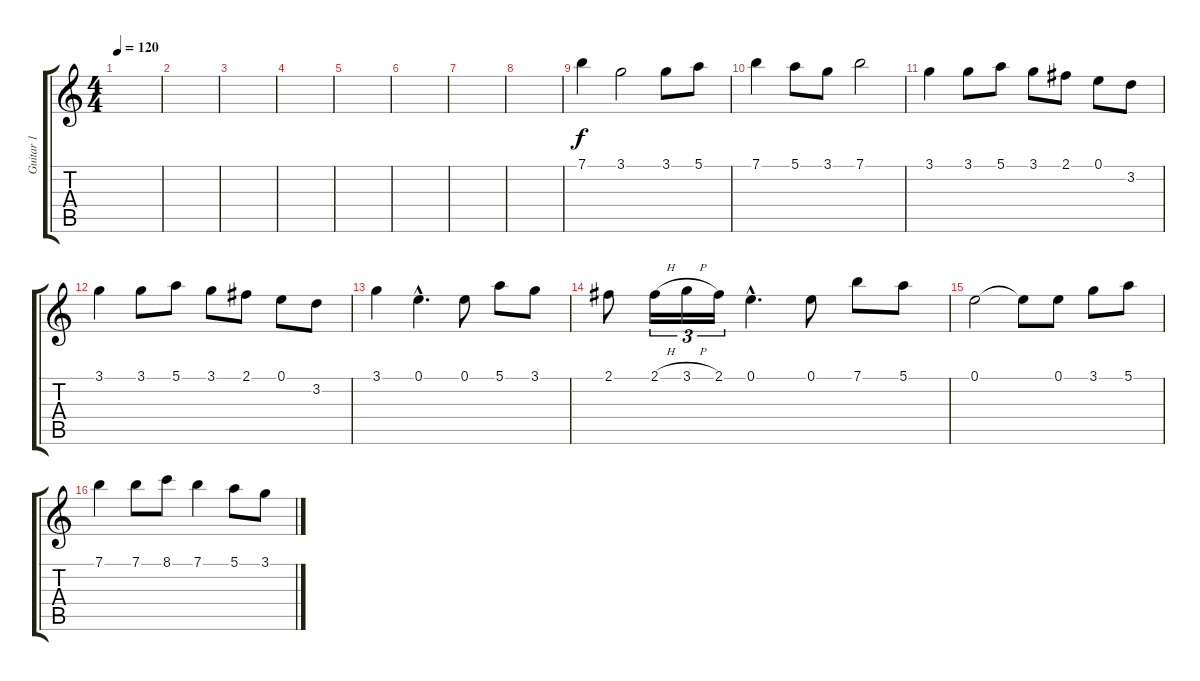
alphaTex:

\track ("Guitar 1" "Guitar 1") {instrument overdrivenguitar}
\staff {score tabs}
\tuning (E4 B3 G3 D3 A2 E2) {hide}
\ts (4 4)
\tempo 120
\clef g2
\ks c
|
|
|
|
|
|
|
|
7.1.4 3.1.2 3.1.8 5.1.8 |
7.1.4 5.1.8 3.1.8 7.1.2 |
3.1.4 3.1.8 5.1.8 3.1.8 2.1.8 0.1.8 3.2.8 |
3.1.4 3.1.8 5.1.8 3.1.8 2.1.8 0.1.8 3.2.8 |
3.1.4 0.1{hac}.4{d} 0.1.8 5.1.8 3.1.8 |
2.1.8 2.1{h}.16{tu (3 2)} 3.1{h}.16{tu (3 2)} 2.1.16{tu (3 2)} 0.1{hac}.4{d} 0.1.8 7.1.8 5.1.8 |
0.1.2 0.1{t}.8 0.1.8 3.1.8 5.1.8 |
7.1.4 7.1.8 8.1.8 7.1.4 5.1.8 3.1.8
